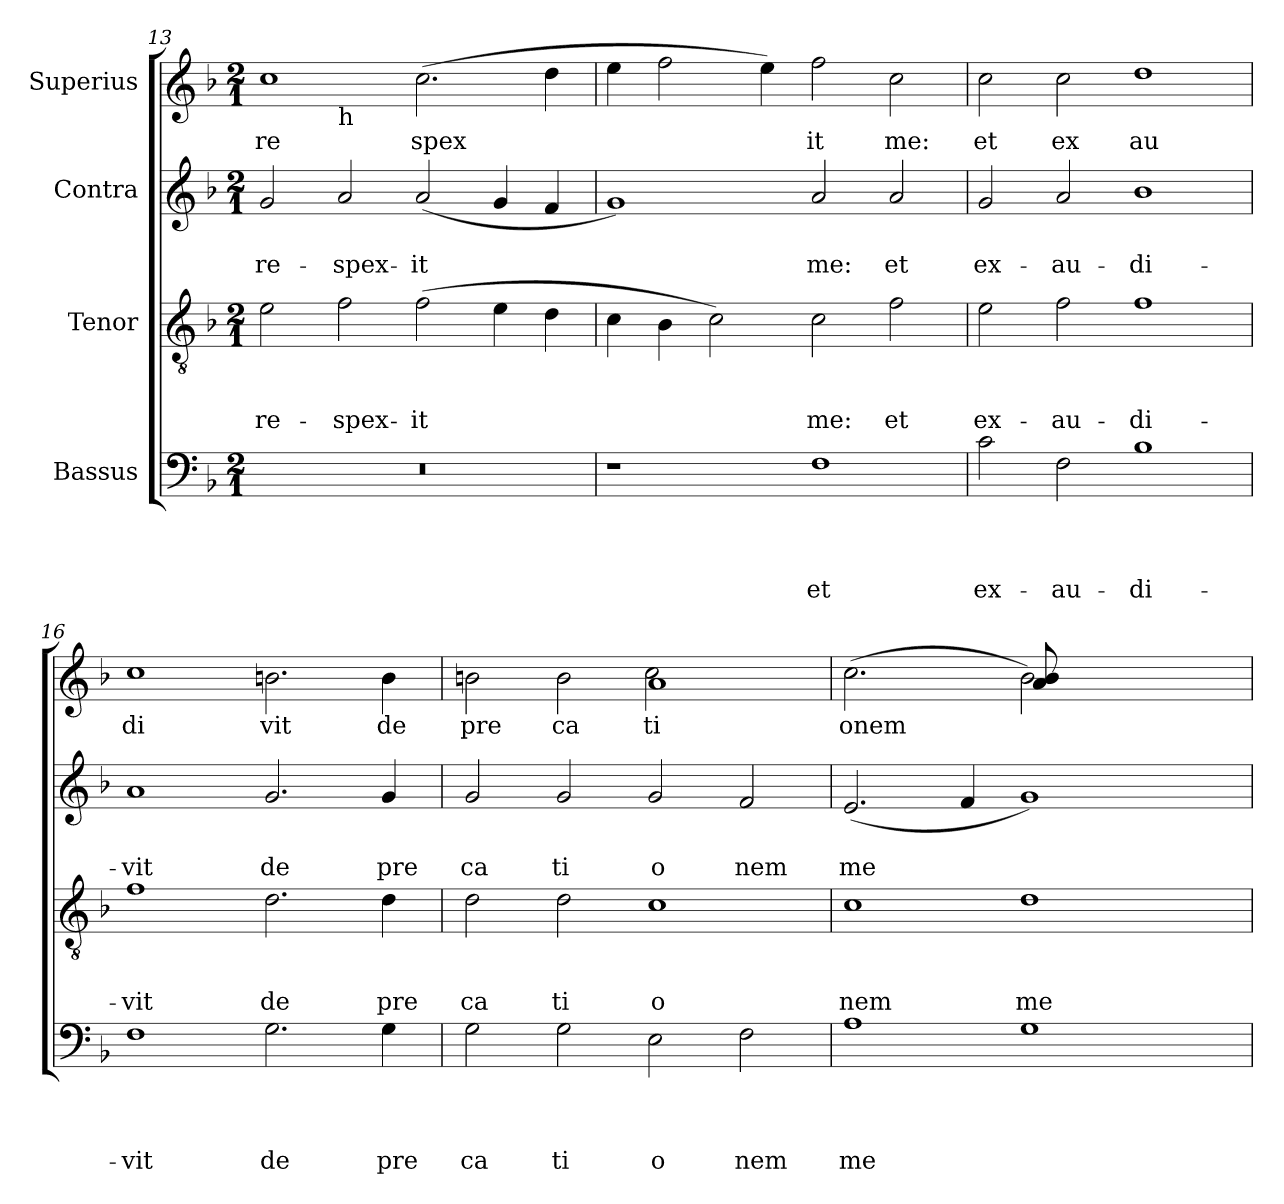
**kern	**text	**text	**text	**text	**kern	**text	**text	**text	**kern	**text	**text	**kern	**text
*part4	*part4	*part4	*part4	*part4	*part3	*part3	*part3	*part3	*part2	*part2	*part2	*part1	*part1
*staff4	*staff4	*staff4	*staff4	*staff4	*staff3	*staff3	*staff3	*staff3	*staff2	*staff2	*staff2	*staff1	*staff1
*I"Bassus	*	*	*	*	*I"Tenor	*	*	*	*I"Contra	*	*	*I"Superius	*
*clefF4	*	*	*	*	*clefGv2	*	*	*	*clefG2	*	*	*clefG2	*
*k[b-]	*	*	*	*	*k[b-]	*	*	*	*k[b-]	*	*	*k[b-]	*
*F:	*	*	*	*	*F:	*	*	*	*F:	*	*	*F:	*
*M2/1	*	*	*	*	*M2/1	*	*	*	*M2/1	*	*	*M2/1	*
=13	=13	=13	=13	=13	=13	=13	=13	=13	=13	=13	=13	=13	=13
!	!	!	!	!	!	!	!	!LO:LY:b	!	!	!LO:LY:b	!	!LO:LY:b
*	*	*	*	*	*	*	*	*	*	*	*	*^	*
0r	.	.	.	.	2e\	.	.	re-	2g/	.	re-	1cc	2ryy	re
!	!	!	!	!	!	!	!	!	!	!	!	!	!LO:TX:b:t=h	!
!	!	!	!	!	!	!	!	!LO:LY:b	!	!	!LO:LY:b	!	!	!
.	.	.	.	.	2f\	.	.	-spex-	2a/	.	-spex-	.	1.ryy	.
!	!	!	!	!	!	!	!	!LO:LY:b	!	!	!LO:LY:b	!	!	!LO:LY:b
.	.	.	.	.	(>2f\	.	.	-it	(<2a/	.	-it	(>2.cc\	.	spex
.	.	.	.	.	4e\	.	.	.	4g/	.	.	.	.	.
.	.	.	.	.	4d\	.	.	.	4f/	.	.	4dd\	.	.
*	*	*	*	*	*	*	*	*	*	*	*	*v	*v	*
=14	=14	=14	=14	=14	=14	=14	=14	=14	=14	=14	=14	=14	=14
1r	.	.	.	.	4c\	.	.	.	1g)	.	.	4ee\	.
.	.	.	.	.	4B-\	.	.	.	.	.	.	2ff\	.
.	.	.	.	.	2c\)	.	.	.	.	.	.	.	.
.	.	.	.	.	.	.	.	.	.	.	.	4ee\)	.
!	!	!	!	!LO:LY:b	!	!	!	!LO:LY:b	!	!	!LO:LY:b	!	!LO:LY:b
1F	.	.	.	et	2c\	.	.	me:	2a/	.	me:	2ff\	it
!	!	!	!	!	!	!	!	!LO:LY:b	!	!	!LO:LY:b	!	!LO:LY:b
.	.	.	.	.	2f\	.	.	et	2a/	.	et	2cc\	me:
=15	=15	=15	=15	=15	=15	=15	=15	=15	=15	=15	=15	=15	=15
!	!	!	!	!LO:LY:b	!	!	!	!LO:LY:b	!	!	!LO:LY:b	!	!LO:LY:b
2c\	.	.	.	ex-	2e\	.	.	ex-	2g/	.	ex-	2cc\	et
!	!	!	!	!LO:LY:b	!	!	!	!LO:LY:b	!	!	!LO:LY:b	!	!LO:LY:b
2F\	.	.	.	-au-	2f\	.	.	-au-	2a/	.	-au-	2cc\	ex
!	!	!	!	!LO:LY:b	!	!	!	!LO:LY:b	!	!	!LO:LY:b	!	!LO:LY:b
1B-	.	.	.	-di-	1f	.	.	-di-	1b-	.	-di-	1dd	au
!!LO:PB:g=z
=16	=16	=16	=16	=16	=16	=16	=16	=16	=16	=16	=16	=16	=16
!	!	!	!	!LO:LY:b	!	!	!	!LO:LY:b	!	!	!LO:LY:b	!	!LO:LY:b
1F	.	.	.	-vit	1f	.	.	-vit	1a	.	-vit	1cc	di
!	!	!	!	!LO:LY:b	!	!	!	!LO:LY:b	!	!	!LO:LY:b	!	!LO:LY:b
2.G\	.	.	.	de	2.d\	.	.	de	2.g/	.	de	2.bn\	vit
!	!	!	!	!LO:LY:b	!	!	!	!LO:LY:b	!	!	!LO:LY:b	!	!LO:LY:b
4G\	.	.	.	pre	4d\	.	.	pre	4g/	.	pre	4b\	de
=17	=17	=17	=17	=17	=17	=17	=17	=17	=17	=17	=17	=17	=17
!	!	!	!	!LO:LY:b	!	!	!	!LO:LY:b	!	!	!LO:LY:b	!	!LO:LY:b
*	*	*	*	*	*	*	*	*	*	*	*	*^	*
2G\	.	.	.	ca	2d\	.	.	ca	2g/	.	ca	2bn\	1ryy	pre
!	!	!	!	!LO:LY:b	!	!	!	!LO:LY:b	!	!	!LO:LY:b	!	!	!LO:LY:b
2G\	.	.	.	ti	2d\	.	.	ti	2g/	.	ti	2b\	.	ca
!	!	!	!	!LO:LY:b	!	!	!	!LO:LY:b	!	!	!LO:LY:b	!	!	!LO:LY:b
2E\	.	.	.	o	1c	.	.	o	2g/	.	o	1a	2cc\	ti
!	!	!	!	!LO:LY:b	!	!	!	!	!	!	!LO:LY:b	!	!	!
2F\	.	.	.	nem	.	.	.	.	2f/	.	nem	.	2ryy	.
=18	=18	=18	=18	=18	=18	=18	=18	=18	=18	=18	=18	=18	=18	=18
!	!	!	!	!LO:LY:b	!	!	!	!LO:LY:b	!	!	!LO:LY:b	!	!	!LO:LY:b
1A	.	.	.	me	1c	.	.	nem	(<2.e/	.	me	(>2.cc\	1ryy	onem
.	.	.	.	.	.	.	.	.	4f/	.	.	4ryy	.	.
!	!	!	!	!	!	!	!	!LO:LY:b	!	!	!	!	!	!
1G	.	.	.	.	1d	.	.	me	1g)	.	.	2b-\)	8a/ 8b-/	.
.	.	.	.	.	.	.	.	.	.	.	.	.	2ryy	.
.	.	.	.	.	.	.	.	.	.	.	.	2ryy	.	.
.	.	.	.	.	.	.	.	.	.	.	.	.	4.ryy	.
*	*	*	*	*	*	*	*	*	*	*	*	*v	*v	*
=	=	=	=	=	=	=	=	=	=	=	=	=	=
*-	*-	*-	*-	*-	*-	*-	*-	*-	*-	*-	*-	*-	*-
